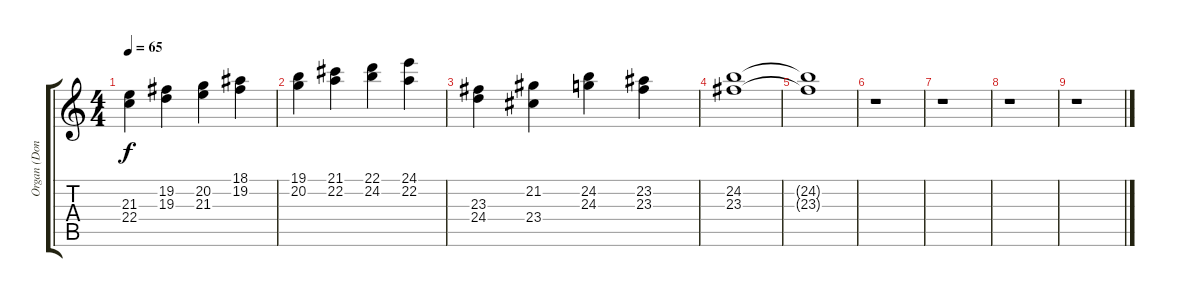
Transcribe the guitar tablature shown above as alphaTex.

\track ("Organ (Don Airey)" "Organ (Don") {instrument rockorgan}
\staff {score tabs}
\tuning (E4 B3 G3 D3 A2 E2) {hide}
\ts (4 4)
\tempo 65
\clef g2
\ks c
(21.3 22.4).4{dy f} (19.2 19.3).4 (20.2 21.3).4 (18.1 19.2).4 |
(19.1 20.2).4 (21.1 22.2).4 (22.1 24.2).4 (24.1 22.2).4 |
(23.3 24.4).4 (21.2 23.4).4 (24.2 24.3).4 (23.2 23.3).4 |
(24.2 23.3).1{volume 7} |
(24.2{t} 23.3{t}).1 |
r.1 |
r.1 |
r.1 |
r.1
